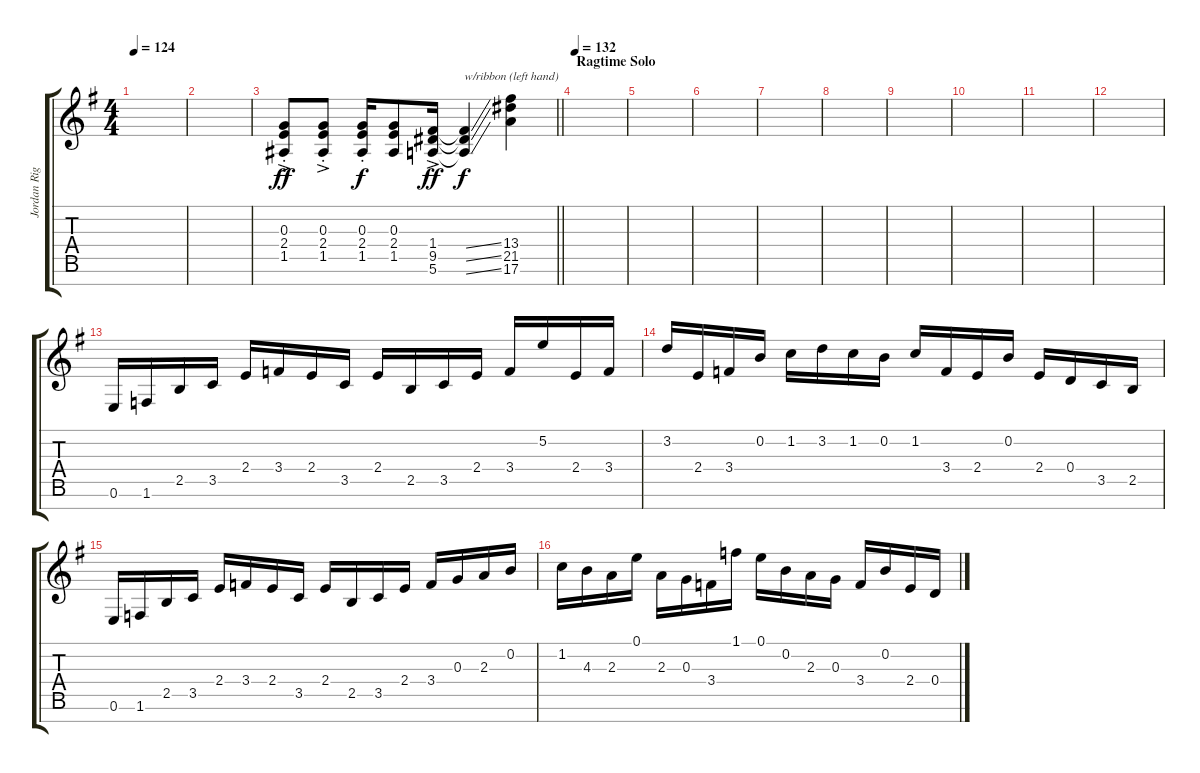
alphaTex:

\track ("Jordan Right Hand Overdubs and Effects" "Jordan Rig") {instrument stringensemble1}
\staff {score tabs}
\tuning (E5 B4 G4 D4 A3 E3 B2) {hide}
\ts (4 4)
\tempo 124
\clef g2
\ks g
|
|
\barLineRight lightlight
(0.3{ac st} 2.4{ac st} 1.5{ac st}).8{dy ff volume 10 instrument fx1rain} (0.3{ac st} 2.4{ac st} 1.5{ac st}).8 (0.3{st} 2.4{st} 1.5{st}).16{dy f} (0.3 2.4 1.5).8 (1.4{ac} 9.5{ac} 5.6{ac}).16{dy ff} (1.4{ss t} 9.5{ss t} 5.6{ss t}).4{txt "w/ribbon (left hand)" dy f} (13.4 21.5 17.6).4 |
\section ("" "Ragtime Solo")
\tempo 132
|
|
|
|
|
|
|
|
|
0.6.16{volume 8 instrument stringensemble1} 1.6.16 2.5.16 3.5.16 2.4.16 3.4.16 2.4.16 3.5.16 2.4.16 2.5.16 3.5.16 2.4.16 3.4.16 5.2.16 2.4.16 3.4.16 |
3.2.16 2.4.16 3.4.16 0.2.16 1.2.16 3.2.16 1.2.16 0.2.16 1.2.16 3.4.16 2.4.16 0.2.16 2.4.16 0.4.16 3.5.16 2.5.16 |
0.6.16 1.6.16 2.5.16 3.5.16 2.4.16 3.4.16 2.4.16 3.5.16 2.4.16 2.5.16 3.5.16 2.4.16 3.4.16 0.3.16 2.3.16 0.2.16 |
1.2.16 4.3.16 2.3.16 0.1.16 2.3.16 0.3.16 3.4.16 1.1.16 0.1.16 0.2.16 2.3.16 0.3.16 3.4.16 0.2.16 2.4.16 0.4.16
